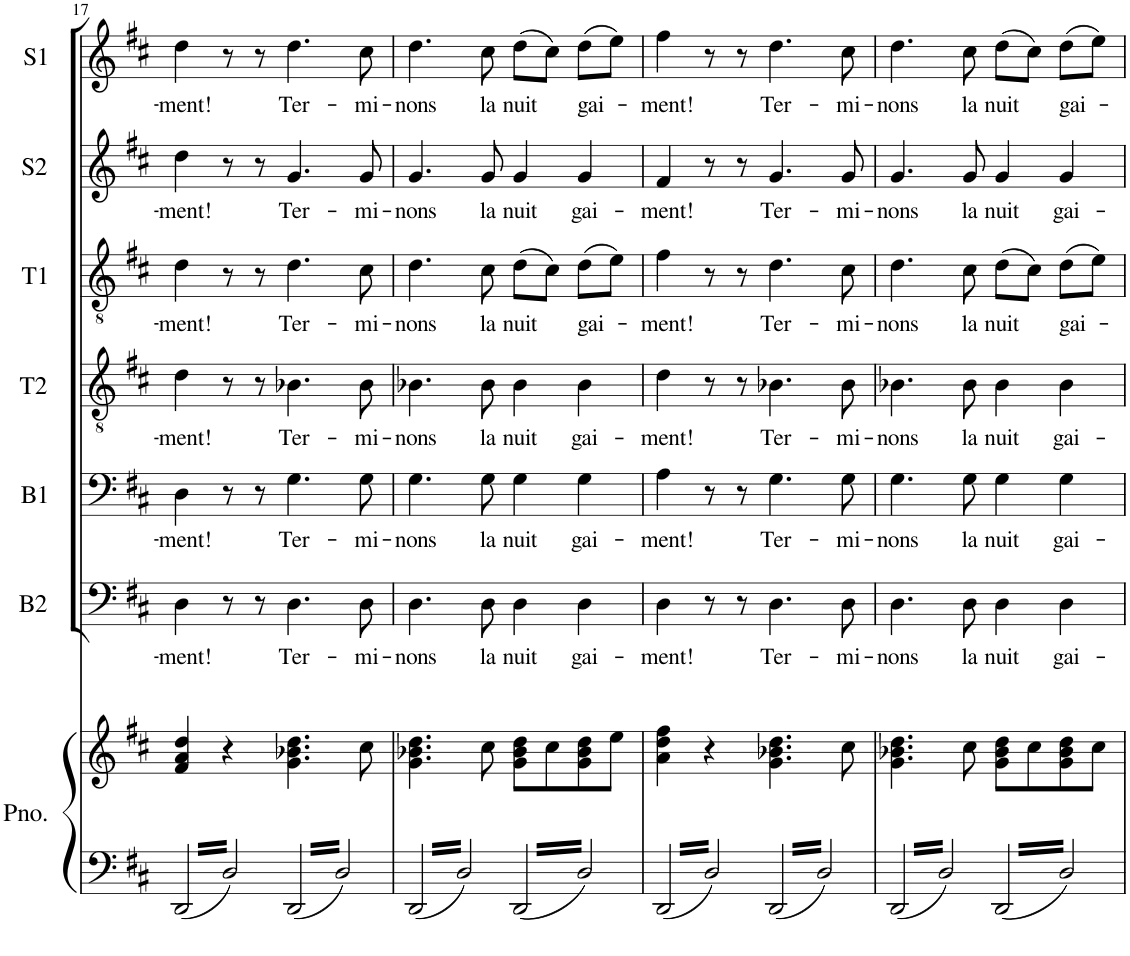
**kern	**kern	**kern	**text	**kern	**text	**kern	**text	**kern	**text	**kern	**text	**kern	**text
*part7	*part7	*part6	*part6	*part5	*part5	*part4	*part4	*part3	*part3	*part2	*part2	*part1	*part1
*staff8	*staff7	*staff6	*staff6	*staff5	*staff5	*staff4	*staff4	*staff3	*staff3	*staff2	*staff2	*staff1	*staff1
*I"Piano	*	*I"Basse 2	*	*I"Basse 1	*	*I"Tenor 2	*	*I"Tenor 1	*	*I"Soprano 2	*	*I"Soprano 1	*
*I'Pno.	*	*I'B2	*	*I'B1	*	*I'T2	*	*I'T1	*	*I'S2	*	*I'S1	*
!!LO:PB:g=z
*clefF4	*clefG2	*clefF4	*	*clefF4	*	*clefGv2	*	*clefGv2	*	*clefG2	*	*clefG2	*
*k[f#c#]	*k[f#c#]	*k[f#c#]	*	*k[f#c#]	*	*k[f#c#]	*	*k[f#c#]	*	*k[f#c#]	*	*k[f#c#]	*
*M4/4	*M4/4	*M4/4	*	*M4/4	*	*M4/4	*	*M4/4	*	*M4/4	*	*M4/4	*
*met(c)	*met(c)	*met(c)	*	*met(c)	*	*met(c)	*	*met(c)	*	*met(c)	*	*met(c)	*
=17	=17	=17	=17	=17	=17	=17	=17	=17	=17	=17	=17	=17	=17
!	!	!	!LO:LY:b	!	!LO:LY:b	!	!LO:LY:b	!	!LO:LY:b	!	!LO:LY:b	!	!LO:LY:b
6.DD/	4f#/ 4a/ 4dd/	4D\	-ment!	4D\	-ment!	4d\	-ment!	4d\	-ment!	4dd\	-ment!	4dd\	-ment!
6.D/	4r	8r	.	8r	.	8r	.	8r	.	8r	.	8r	.
.	.	8r	.	8r	.	8r	.	8r	.	8r	.	8r	.
!	!	!	!LO:LY:b	!	!LO:LY:b	!	!LO:LY:b	!	!LO:LY:b	!	!LO:LY:b	!	!LO:LY:b
6.DD/	4.g\ 4.b-X\ 4.dd\	4.D\	Ter-	4.G\	Ter-	4.B-X\	Ter-	4.d\	Ter-	4.g/	Ter-	4.dd\	Ter-
6.D/	.	.	.	.	.	.	.	.	.	.	.	.	.
!	!	!	!LO:LY:b	!	!LO:LY:b	!	!LO:LY:b	!	!LO:LY:b	!	!LO:LY:b	!	!LO:LY:b
.	8cc#\	8D\	-mi-	8G\	-mi-	8B-\	-mi-	8c#\	-mi-	8g/	-mi-	8cc#\	-mi-
=18	=18	=18	=18	=18	=18	=18	=18	=18	=18	=18	=18	=18	=18
!	!	!	!LO:LY:b	!	!LO:LY:b	!	!LO:LY:b	!	!LO:LY:b	!	!LO:LY:b	!	!LO:LY:b
6.DD/	4.g\ 4.b-X\ 4.dd\	4.D\	-nons	4.G\	-nons	4.B-X\	-nons	4.d\	-nons	4.g/	-nons	4.dd\	-nons
6.D/	.	.	.	.	.	.	.	.	.	.	.	.	.
!	!	!	!LO:LY:b	!	!LO:LY:b	!	!LO:LY:b	!	!LO:LY:b	!	!LO:LY:b	!	!LO:LY:b
.	8cc#\	8D\	la	8G\	la	8B-\	la	8c#\	la	8g/	la	8cc#\	la
!	!	!	!LO:LY:b	!	!LO:LY:b	!	!LO:LY:b	!	!LO:LY:b	!	!LO:LY:b	!	!LO:LY:b
6.DD/	8g\ 8b-\ 8dd\L	4D\	nuit	4G\	nuit	4B-\	nuit	(8d\L	nuit	4g/	nuit	(8dd\L	nuit
.	8cc#\	.	.	.	.	.	.	8c#\J)	.	.	.	8cc#\J)	.
!	!	!	!LO:LY:b	!	!LO:LY:b	!	!LO:LY:b	!	!LO:LY:b	!	!LO:LY:b	!	!LO:LY:b
6.D/	8g\ 8b-\ 8dd\	4D\	gai-	4G\	gai-	4B-\	gai-	(8d\L	gai-	4g/	gai-	(8dd\L	gai-
.	8ee\J	.	.	.	.	.	.	8e\J)	.	.	.	8ee\J)	.
=19	=19	=19	=19	=19	=19	=19	=19	=19	=19	=19	=19	=19	=19
!	!	!	!LO:LY:b	!	!LO:LY:b	!	!LO:LY:b	!	!LO:LY:b	!	!LO:LY:b	!	!LO:LY:b
6.DD/	4a\ 4dd\ 4ff#\	4D\	-ment!	4A\	-ment!	4d\	-ment!	4f#\	-ment!	4f#/	-ment!	4ff#\	-ment!
6.D/	4r	8r	.	8r	.	8r	.	8r	.	8r	.	8r	.
.	.	8r	.	8r	.	8r	.	8r	.	8r	.	8r	.
!	!	!	!LO:LY:b	!	!LO:LY:b	!	!LO:LY:b	!	!LO:LY:b	!	!LO:LY:b	!	!LO:LY:b
6.DD/	4.g\ 4.b-X\ 4.dd\	4.D\	Ter-	4.G\	Ter-	4.B-X\	Ter-	4.d\	Ter-	4.g/	Ter-	4.dd\	Ter-
6.D/	.	.	.	.	.	.	.	.	.	.	.	.	.
!	!	!	!LO:LY:b	!	!LO:LY:b	!	!LO:LY:b	!	!LO:LY:b	!	!LO:LY:b	!	!LO:LY:b
.	8cc#\	8D\	-mi-	8G\	-mi-	8B-\	-mi-	8c#\	-mi-	8g/	-mi-	8cc#\	-mi-
=20	=20	=20	=20	=20	=20	=20	=20	=20	=20	=20	=20	=20	=20
!	!	!	!LO:LY:b	!	!LO:LY:b	!	!LO:LY:b	!	!LO:LY:b	!	!LO:LY:b	!	!LO:LY:b
6.DD/	4.g\ 4.b-X\ 4.dd\	4.D\	-nons	4.G\	-nons	4.B-X\	-nons	4.d\	-nons	4.g/	-nons	4.dd\	-nons
6.D/	.	.	.	.	.	.	.	.	.	.	.	.	.
!	!	!	!LO:LY:b	!	!LO:LY:b	!	!LO:LY:b	!	!LO:LY:b	!	!LO:LY:b	!	!LO:LY:b
.	8cc#\	8D\	la	8G\	la	8B-\	la	8c#\	la	8g/	la	8cc#\	la
!	!	!	!LO:LY:b	!	!LO:LY:b	!	!LO:LY:b	!	!LO:LY:b	!	!LO:LY:b	!	!LO:LY:b
6.DD/	8g\ 8b-\ 8dd\L	4D\	nuit	4G\	nuit	4B-\	nuit	(8d\L	nuit	4g/	nuit	(8dd\L	nuit
.	8cc#\	.	.	.	.	.	.	8c#\J)	.	.	.	8cc#\J)	.
!	!	!	!LO:LY:b	!	!LO:LY:b	!	!LO:LY:b	!	!LO:LY:b	!	!LO:LY:b	!	!LO:LY:b
6.D/	8g\ 8b-\ 8dd\	4D\	gai-	4G\	gai-	4B-\	gai-	(8d\L	gai-	4g/	gai-	(8dd\L	gai-
.	8cc#\J	.	.	.	.	.	.	8e\J)	.	.	.	8ee\J)	.
=	=	=	=	=	=	=	=	=	=	=	=	=	=
*-	*-	*-	*-	*-	*-	*-	*-	*-	*-	*-	*-	*-	*-
